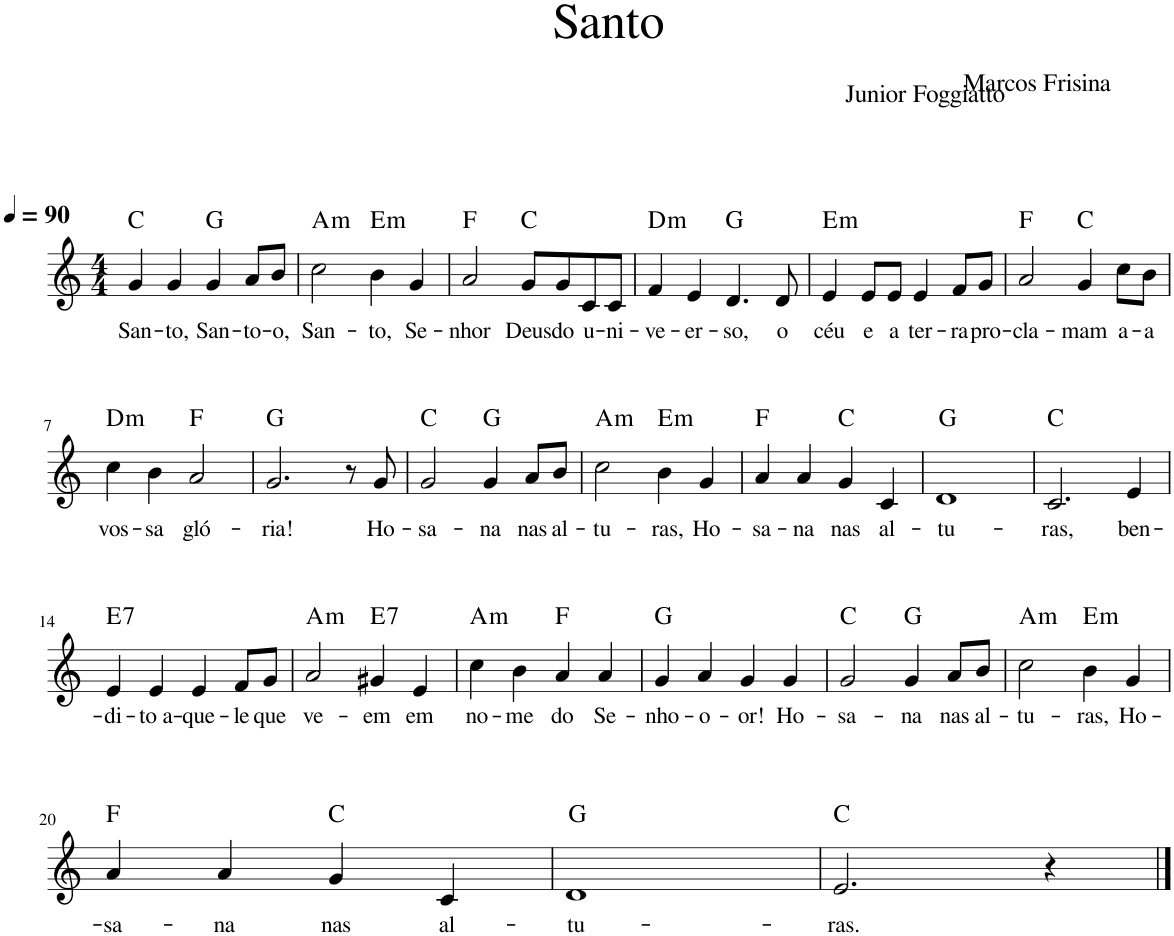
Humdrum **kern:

**kern	**text	**harte
*part1	*part1	*part1
*staff1	*staff1	*
*I"Voz	*	*
*I'Vo.	*	*
*clefG2	*	*
*k[]	*	*
*M4/4	*	*
*MM90	*	*
=1	=1	=1
!	!LO:LY:b	!
4g/	San-	C:maj
!	!LO:LY:b	!
4g/	-to,	.
!	!LO:LY:b	!
4g/	San-	G:maj
!	!LO:LY:b	!
8a/L	-to-	.
!	!LO:LY:b	!
8b/J	-o,	.
=2	=2	=2
!	!LO:LY:b	!LO:H:kt=m
2cc\	San-	A:min
!	!LO:LY:b	!LO:H:kt=m
4b\	-to,	E:min
!	!LO:LY:b	!
4g/	Se-	.
=3	=3	=3
!	!LO:LY:b	!
2a/	-nhor	F:maj
!	!LO:LY:b	!
8g/L	Deus	C:maj
!	!LO:LY:b	!
8g/	do	.
!	!LO:LY:b	!
8c/	u-	.
!	!LO:LY:b	!
8c/J	-ni-	.
=4	=4	=4
!	!LO:LY:b	!LO:H:kt=m
4f/	-ve-	D:min
!	!LO:LY:b	!
4e/	-er-	.
!	!LO:LY:b	!
4.d/	-so,	G:maj
!	!LO:LY:b	!
8d/	o	.
=5	=5	=5
!	!LO:LY:b	!LO:H:kt=m
4e/	céu	E:min
!	!LO:LY:b	!
8e/L	e	.
!	!LO:LY:b	!
8e/J	a	.
!	!LO:LY:b	!
4e/	ter-	.
!	!LO:LY:b	!
8f/L	-ra	.
!	!LO:LY:b	!
8g/J	pro-	.
=6	=6	=6
!	!LO:LY:b	!
2a/	-cla-	F:maj
!	!LO:LY:b	!
4g/	-mam	C:maj
!	!LO:LY:b	!
8cc\L	a-	.
!	!LO:LY:b	!
8b\J	-a	.
!!LO:LB:g=z
=7	=7	=7
!	!LO:LY:b	!LO:H:kt=m
4cc\	vos-	D:min
!	!LO:LY:b	!
4b\	-sa	.
!	!LO:LY:b	!
2a/	gló-	F:maj
=8	=8	=8
!	!LO:LY:b	!
2.g/	-ria!	G:maj
8r	.	.
!	!LO:LY:b	!
8g/	Ho-	.
=9	=9	=9
!	!LO:LY:b	!
2g/	-sa-	C:maj
!	!LO:LY:b	!
4g/	-na	G:maj
!	!LO:LY:b	!
8a/L	nas	.
!	!LO:LY:b	!
8b/J	al-	.
=10	=10	=10
!	!LO:LY:b	!LO:H:kt=m
2cc\	-tu-	A:min
!	!LO:LY:b	!LO:H:kt=m
4b\	-ras,	E:min
!	!LO:LY:b	!
4g/	Ho-	.
=11	=11	=11
!	!LO:LY:b	!
4a/	-sa-	F:maj
!	!LO:LY:b	!
4a/	-na	.
!	!LO:LY:b	!
4g/	nas	C:maj
!	!LO:LY:b	!
4c/	al-	.
=12	=12	=12
!	!LO:LY:b	!
1d	-tu-	G:maj
=13	=13	=13
!	!LO:LY:b	!
2.c/	-ras,	C:maj
!	!LO:LY:b	!
4e/	ben-	.
!!LO:LB:g=z
=14	=14	=14
!	!LO:LY:b	!LO:H:kt=7
4e/	-di-	E:7
!	!LO:LY:b	!
4e/	-to a-	.
!	!LO:LY:b	!
4e/	-que-	.
!	!LO:LY:b	!
8f/L	-le	.
!	!LO:LY:b	!
8g/J	que	.
=15	=15	=15
!	!LO:LY:b	!LO:H:kt=m
2a/	ve-	A:min
!	!LO:LY:b	!LO:H:kt=7
4g#X/	-em	E:7
!	!LO:LY:b	!
4e/	em	.
=16	=16	=16
!	!LO:LY:b	!LO:H:kt=m
4cc\	no-	A:min
!	!LO:LY:b	!
4b\	-me	.
!	!LO:LY:b	!
4a/	do	F:maj
!	!LO:LY:b	!
4a/	Se-	.
=17	=17	=17
!	!LO:LY:b	!
4g/	-nho-	G:maj
!	!LO:LY:b	!
4a/	-o-	.
!	!LO:LY:b	!
4g/	-or!	.
!	!LO:LY:b	!
4g/	Ho-	.
=18	=18	=18
!	!LO:LY:b	!
2g/	-sa-	C:maj
!	!LO:LY:b	!
4g/	-na	G:maj
!	!LO:LY:b	!
8a/L	nas	.
!	!LO:LY:b	!
8b/J	al-	.
=19	=19	=19
!	!LO:LY:b	!LO:H:kt=m
2cc\	-tu-	A:min
!	!LO:LY:b	!LO:H:kt=m
4b\	-ras,	E:min
!	!LO:LY:b	!
4g/	Ho-	.
!!LO:LB:g=z
=20	=20	=20
!	!LO:LY:b	!
4a/	-sa-	F:maj
!	!LO:LY:b	!
4a/	-na	.
!	!LO:LY:b	!
4g/	nas	C:maj
!	!LO:LY:b	!
4c/	al-	.
=21	=21	=21
!	!LO:LY:b	!
1d	-tu-	G:maj
=22	=22	=22
!	!LO:LY:b	!
2.e/	-ras.	C:maj
4r	.	.
==	==	==
*-	*-	*-
